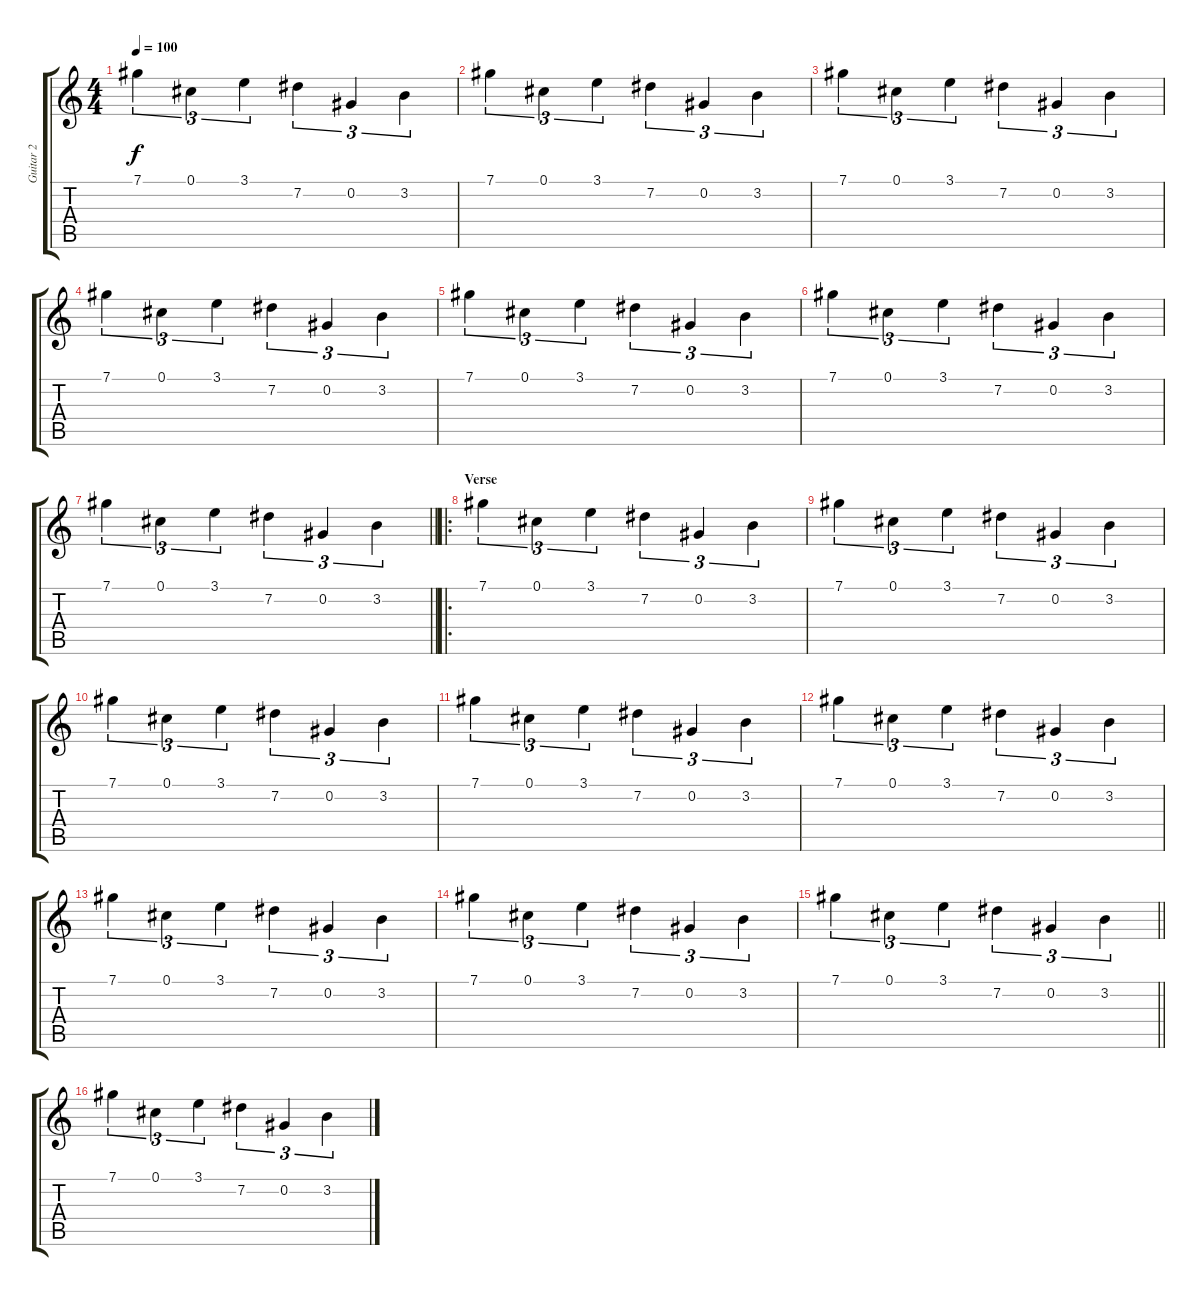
\track ("Guitar 2" "Guitar 2") {instrument distortionguitar}
\staff {score tabs}
\tuning (Db4 Ab3 E3 B2 Gb2 Db2) {hide}
\ts (4 4)
\tempo 100
\clef g2
\ks c
7.1.4{tu (3 2) dy f} 0.1.4{tu (3 2)} 3.1.4{tu (3 2)} 7.2.4{tu (3 2)} 0.2.4{tu (3 2)} 3.2.4{tu (3 2)} |
7.1.4{tu (3 2)} 0.1.4{tu (3 2)} 3.1.4{tu (3 2)} 7.2.4{tu (3 2)} 0.2.4{tu (3 2)} 3.2.4{tu (3 2)} |
7.1.4{tu (3 2)} 0.1.4{tu (3 2)} 3.1.4{tu (3 2)} 7.2.4{tu (3 2)} 0.2.4{tu (3 2)} 3.2.4{tu (3 2)} |
7.1.4{tu (3 2)} 0.1.4{tu (3 2)} 3.1.4{tu (3 2)} 7.2.4{tu (3 2)} 0.2.4{tu (3 2)} 3.2.4{tu (3 2)} |
7.1.4{tu (3 2)} 0.1.4{tu (3 2)} 3.1.4{tu (3 2)} 7.2.4{tu (3 2)} 0.2.4{tu (3 2)} 3.2.4{tu (3 2)} |
7.1.4{tu (3 2)} 0.1.4{tu (3 2)} 3.1.4{tu (3 2)} 7.2.4{tu (3 2)} 0.2.4{tu (3 2)} 3.2.4{tu (3 2)} |
\barLineRight lightlight
7.1.4{tu (3 2)} 0.1.4{tu (3 2)} 3.1.4{tu (3 2)} 7.2.4{tu (3 2)} 0.2.4{tu (3 2)} 3.2.4{tu (3 2)} |
\ro
\section ("" "Verse")
7.1.4{tu (3 2)} 0.1.4{tu (3 2)} 3.1.4{tu (3 2)} 7.2.4{tu (3 2)} 0.2.4{tu (3 2)} 3.2.4{tu (3 2)} |
7.1.4{tu (3 2)} 0.1.4{tu (3 2)} 3.1.4{tu (3 2)} 7.2.4{tu (3 2)} 0.2.4{tu (3 2)} 3.2.4{tu (3 2)} |
7.1.4{tu (3 2)} 0.1.4{tu (3 2)} 3.1.4{tu (3 2)} 7.2.4{tu (3 2)} 0.2.4{tu (3 2)} 3.2.4{tu (3 2)} |
7.1.4{tu (3 2)} 0.1.4{tu (3 2)} 3.1.4{tu (3 2)} 7.2.4{tu (3 2)} 0.2.4{tu (3 2)} 3.2.4{tu (3 2)} |
7.1.4{tu (3 2)} 0.1.4{tu (3 2)} 3.1.4{tu (3 2)} 7.2.4{tu (3 2)} 0.2.4{tu (3 2)} 3.2.4{tu (3 2)} |
7.1.4{tu (3 2)} 0.1.4{tu (3 2)} 3.1.4{tu (3 2)} 7.2.4{tu (3 2)} 0.2.4{tu (3 2)} 3.2.4{tu (3 2)} |
7.1.4{tu (3 2)} 0.1.4{tu (3 2)} 3.1.4{tu (3 2)} 7.2.4{tu (3 2)} 0.2.4{tu (3 2)} 3.2.4{tu (3 2)} |
\barLineRight lightlight
7.1.4{tu (3 2)} 0.1.4{tu (3 2)} 3.1.4{tu (3 2)} 7.2.4{tu (3 2)} 0.2.4{tu (3 2)} 3.2.4{tu (3 2)} |
7.1.4{tu (3 2)} 0.1.4{tu (3 2)} 3.1.4{tu (3 2)} 7.2.4{tu (3 2)} 0.2.4{tu (3 2)} 3.2.4{tu (3 2)}
